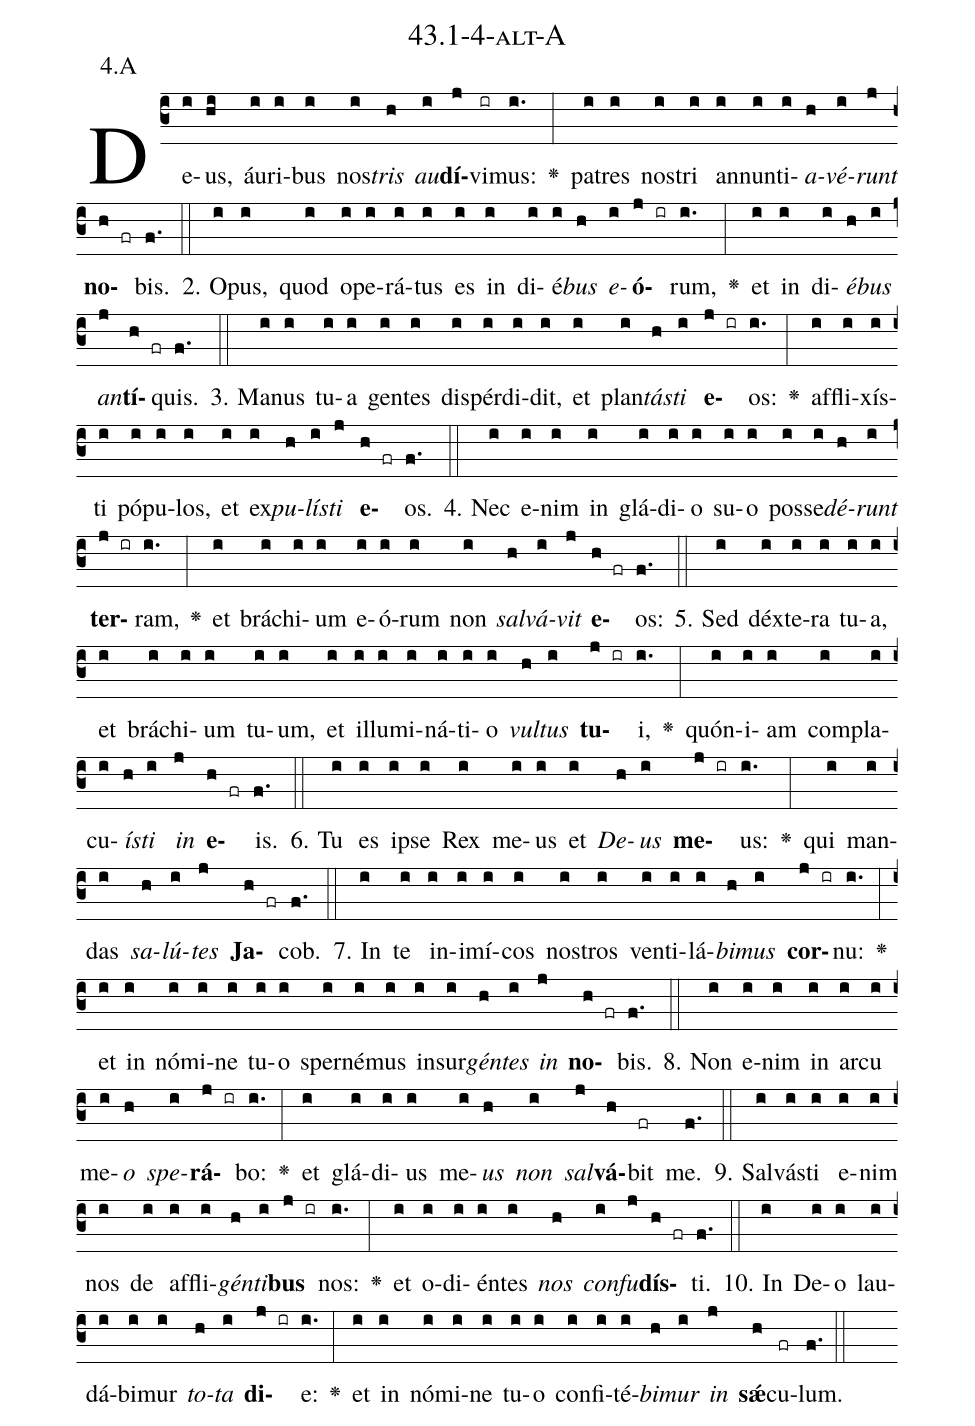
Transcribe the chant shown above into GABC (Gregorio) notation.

name: 43.1-4-alt-A;
annotation: 4.A;
%%
(c3)De(i)us,(hi) áu(i)ri(i)bus(i) nos(i)<i>tris</i>(h) <i>au</i>(i)<b>dí</b>(j)vi(ir)mus:(i.) <v>\greheightstar</v>(:) pa(i)tres(i) nos(i)tri(i) an(i)nun(i)ti(i)<i>a</i>(h)<i>vé</i>(i)<i>runt</i>(j) <b>no</b>(h fr)bis.(f.) (::)
2. O(i)pus,(i) quod(i) o(i)pe(i)rá(i)tus(i) es(i) in(i) di(i)é(i)<i>bus</i>(h) <i>e</i>(i)<b>ó</b>(j ir)rum,(i.) <v>\greheightstar</v>(:) et(i) in(i) di(i)<i>é</i>(h)<i>bus</i>(i) <i>an</i>(j)<b>tí</b>(h fr)quis.(f.) (::)
3. Ma(i)nus(i) tu(i)a(i) gen(i)tes(i) dis(i)pér(i)di(i)dit,(i) et(i) plan(i)<i>tás</i>(h)<i>ti</i>(i) <b>e</b>(j ir)os:(i.) <v>\greheightstar</v>(:) af(i)fli(i)xís(i)ti(i) pó(i)pu(i)los,(i) et(i) ex(i)<i>pu</i>(h)<i>lís</i>(i)<i>ti</i>(j) <b>e</b>(h fr)os.(f.) (::)
4. Nec(i) e(i)nim(i) in(i) glá(i)di(i)o(i) su(i)o(i) pos(i)se(i)<i>dé</i>(h)<i>runt</i>(i) <b>ter</b>(j ir)ram,(i.) <v>\greheightstar</v>(:) et(i) brá(i)chi(i)um(i) e(i)ó(i)rum(i) non(i) <i>sal</i>(h)<i>vá</i>(i)<i>vit</i>(j) <b>e</b>(h fr)os:(f.) (::)
5. Sed(i) déx(i)te(i)ra(i) tu(i)a,(i) et(i) brá(i)chi(i)um(i) tu(i)um,(i) et(i) il(i)lu(i)mi(i)ná(i)ti(i)o(i) <i>vul</i>(h)<i>tus</i>(i) <b>tu</b>(j ir)i,(i.) <v>\greheightstar</v>(:) quón(i)i(i)am(i) com(i)pla(i)cu(i)<i>ís</i>(h)<i>ti</i>(i) <i>in</i>(j) <b>e</b>(h fr)is.(f.) (::)
6. Tu(i) es(i) ip(i)se(i) Rex(i) me(i)us(i) et(i) <i>De</i>(h)<i>us</i>(i) <b>me</b>(j ir)us:(i.) <v>\greheightstar</v>(:) qui(i) man(i)das(i) <i>sa</i>(h)<i>lú</i>(i)<i>tes</i>(j) <b>Ja</b>(h fr)cob.(f.) (::)
7. In(i) te(i) in(i)i(i)mí(i)cos(i) nos(i)tros(i) ven(i)ti(i)lá(i)<i>bi</i>(h)<i>mus</i>(i) <b>cor</b>(j ir)nu:(i.) <v>\greheightstar</v>(:) et(i) in(i) nó(i)mi(i)ne(i) tu(i)o(i) sper(i)né(i)mus(i) in(i)sur(i)<i>gén</i>(h)<i>tes</i>(i) <i>in</i>(j) <b>no</b>(h fr)bis.(f.) (::)
8. Non(i) e(i)nim(i) in(i) ar(i)cu(i) me(i)<i>o</i>(h) <i>spe</i>(i)<b>rá</b>(j ir)bo:(i.) <v>\greheightstar</v>(:) et(i) glá(i)di(i)us(i) me(i)<i>us</i>(h) <i>non</i>(i) <i>sal</i>(j)<b>vá</b>(h)bit(fr) me.(f.) (::)
9. Sal(i)vás(i)ti(i) e(i)nim(i) nos(i) de(i) af(i)fli(i)<i>gén</i>(h)<i>ti</i>(i)<b>bus</b>(j ir) nos:(i.) <v>\greheightstar</v>(:) et(i) o(i)di(i)én(i)tes(i) <i>nos</i>(h) <i>con</i>(i)<i>fu</i>(j)<b>dís</b>(h fr)ti.(f.) (::)
10. In(i) De(i)o(i) lau(i)dá(i)bi(i)mur(i) <i>to</i>(h)<i>ta</i>(i) <b>di</b>(j ir)e:(i.) <v>\greheightstar</v>(:) et(i) in(i) nó(i)mi(i)ne(i) tu(i)o(i) con(i)fi(i)té(i)<i>bi</i>(h)<i>mur</i>(i) <i>in</i>(j) <b>sǽ</b>(h)cu(fr)lum.(f.) (::)
